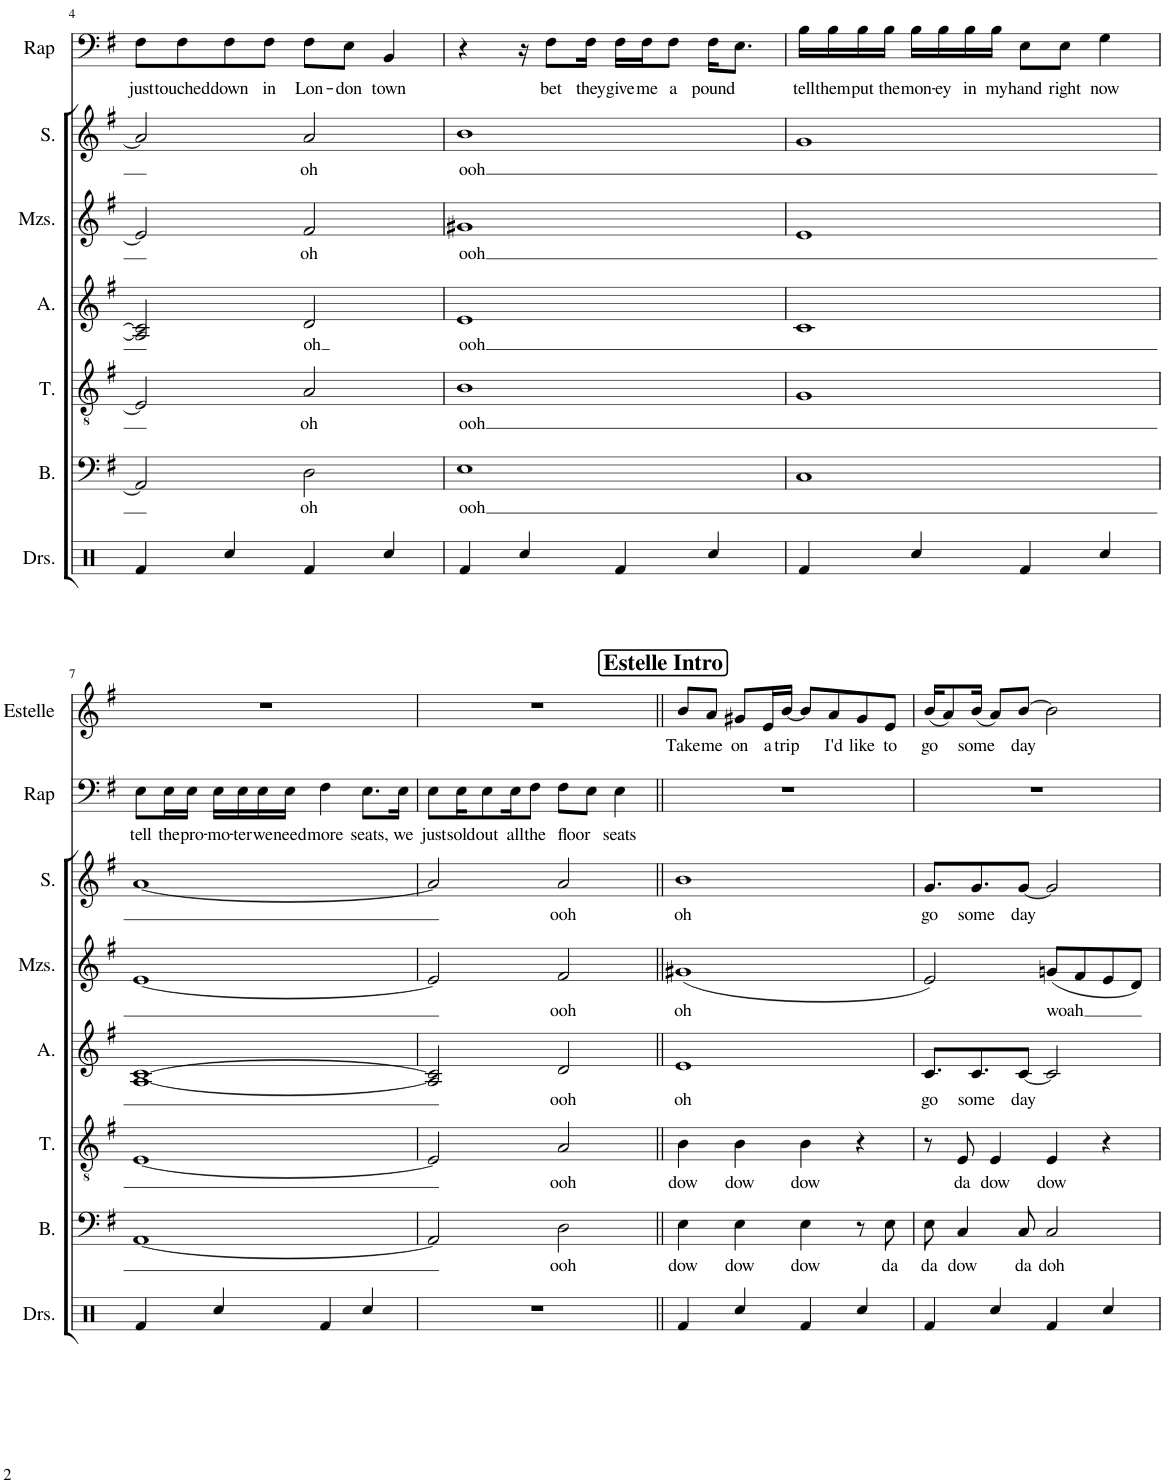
**kern	**text	**kern	**text	**kern	**text	**kern	**text	**kern	**text	**kern	**text	**kern	**text
*part7	*part7	*part6	*part6	*part5	*part5	*part4	*part4	*part3	*part3	*part2	*part2	*part1	*part1
*staff7	*staff7	*staff6	*staff6	*staff5	*staff5	*staff4	*staff4	*staff3	*staff3	*staff2	*staff2	*staff1	*staff1
*I"Bass	*	*I"Tenor	*	*I"Alto	*	*I"Mezzo-soprano	*	*I"Soprano	*	*I"Rap	*	*I"Estelle	*
*I'B.	*	*I'T.	*	*I'A.	*	*I'Mzs.	*	*I'S.	*	*I'Rap	*	*I'Estelle	*
!!LO:PB:g=z
*clefF4	*	*clefGv2	*	*clefG2	*	*clefG2	*	*clefG2	*	*clefF4	*	*clefG2	*
*k[f#]	*	*k[f#]	*	*k[f#]	*	*k[f#]	*	*k[f#]	*	*k[f#]	*	*k[f#]	*
*M4/4	*	*M4/4	*	*M4/4	*	*M4/4	*	*M4/4	*	*M4/4	*	*M4/4	*
=4	=4	=4	=4	=4	=4	=4	=4	=4	=4	=4	=4	=4	=4
!	!	!	!	!	!	!	!	!	!	!	!LO:LY:b	!	!
2AA/]	.	2E/]	.	2A/] 2c/]	.	2e/]	.	2a/]	.	8F#\L	just	1r	.
!	!	!	!	!	!	!	!	!	!	!	!LO:LY:b	!	!
.	.	.	.	.	.	.	.	.	.	8F#\	touched	.	.
!	!	!	!	!	!	!	!	!	!	!	!LO:LY:b	!	!
.	.	.	.	.	.	.	.	.	.	8F#\	down	.	.
!	!	!	!	!	!	!	!	!	!	!	!LO:LY:b	!	!
.	.	.	.	.	.	.	.	.	.	8F#\J	in	.	.
!	!LO:LY:b	!	!LO:LY:b	!	!LO:LY:b	!	!LO:LY:b	!	!LO:LY:b	!	!LO:LY:b	!	!
2D\	oh	2A/	oh	2d/	oh	2f#/	oh	2a/	oh	8F#\L	Lon-	.	.
!	!	!	!	!	!	!	!	!	!	!	!LO:LY:b	!	!
.	.	.	.	.	.	.	.	.	.	8E\J	-don	.	.
!	!	!	!	!	!	!	!	!	!	!	!LO:LY:b	!	!
.	.	.	.	.	.	.	.	.	.	4BB/	town	.	.
=5	=5	=5	=5	=5	=5	=5	=5	=5	=5	=5	=5	=5	=5
!	!LO:LY:b	!	!LO:LY:b	!	!LO:LY:b	!	!LO:LY:b	!	!LO:LY:b	!	!	!	!
1E	ooh	1B	ooh	1e	ooh	1g#X	ooh	1b	ooh	4r	.	1r	.
.	.	.	.	.	.	.	.	.	.	16r	.	.	.
!	!	!	!	!	!	!	!	!	!	!	!LO:LY:b	!	!
.	.	.	.	.	.	.	.	.	.	8F#\L	bet	.	.
!	!	!	!	!	!	!	!	!	!	!	!LO:LY:b	!	!
.	.	.	.	.	.	.	.	.	.	16F#\Jk	they	.	.
!	!	!	!	!	!	!	!	!	!	!	!LO:LY:b	!	!
.	.	.	.	.	.	.	.	.	.	16F#\LL	give	.	.
!	!	!	!	!	!	!	!	!	!	!	!LO:LY:b	!	!
.	.	.	.	.	.	.	.	.	.	16F#\J	me	.	.
!	!	!	!	!	!	!	!	!	!	!	!LO:LY:b	!	!
.	.	.	.	.	.	.	.	.	.	8F#\J	a	.	.
!	!	!	!	!	!	!	!	!	!	!	!LO:LY:b	!	!
.	.	.	.	.	.	.	.	.	.	16F#\KL	pound	.	.
.	.	.	.	.	.	.	.	.	.	8.E\J	.	.	.
=6	=6	=6	=6	=6	=6	=6	=6	=6	=6	=6	=6	=6	=6
!	!	!	!	!	!	!	!	!	!	!	!LO:LY:b	!	!
1C	.	1G	.	1c	.	1e	.	1g	.	16B\LL	tell	1r	.
!	!	!	!	!	!	!	!	!	!	!	!LO:LY:b	!	!
.	.	.	.	.	.	.	.	.	.	16B\	them	.	.
!	!	!	!	!	!	!	!	!	!	!	!LO:LY:b	!	!
.	.	.	.	.	.	.	.	.	.	16B\	put	.	.
!	!	!	!	!	!	!	!	!	!	!	!LO:LY:b	!	!
.	.	.	.	.	.	.	.	.	.	16B\JJ	the	.	.
!	!	!	!	!	!	!	!	!	!	!	!LO:LY:b	!	!
.	.	.	.	.	.	.	.	.	.	16B\LL	mon-	.	.
!	!	!	!	!	!	!	!	!	!	!	!LO:LY:b	!	!
.	.	.	.	.	.	.	.	.	.	16B\	-ey	.	.
!	!	!	!	!	!	!	!	!	!	!	!LO:LY:b	!	!
.	.	.	.	.	.	.	.	.	.	16B\	in	.	.
!	!	!	!	!	!	!	!	!	!	!	!LO:LY:b	!	!
.	.	.	.	.	.	.	.	.	.	16B\JJ	my	.	.
!	!	!	!	!	!	!	!	!	!	!	!LO:LY:b	!	!
.	.	.	.	.	.	.	.	.	.	8E\L	hand	.	.
!	!	!	!	!	!	!	!	!	!	!	!LO:LY:b	!	!
.	.	.	.	.	.	.	.	.	.	8E\J	right	.	.
!	!	!	!	!	!	!	!	!	!	!	!LO:LY:b	!	!
.	.	.	.	.	.	.	.	.	.	4G\	now	.	.
!!LO:LB:g=z
=7	=7	=7	=7	=7	=7	=7	=7	=7	=7	=7	=7	=7	=7
!	!	!	!	!	!	!	!	!	!	!	!LO:LY:b	!	!
[1AA	.	[1E	.	[1A [1c	.	[1e	.	[1a	.	8E\L	tell	1r	.
!	!	!	!	!	!	!	!	!	!	!	!LO:LY:b	!	!
.	.	.	.	.	.	.	.	.	.	16E\L	the	.	.
!	!	!	!	!	!	!	!	!	!	!	!LO:LY:b	!	!
.	.	.	.	.	.	.	.	.	.	16E\JJ	pro-	.	.
!	!	!	!	!	!	!	!	!	!	!	!LO:LY:b	!	!
.	.	.	.	.	.	.	.	.	.	16E\LL	-mo-	.	.
!	!	!	!	!	!	!	!	!	!	!	!LO:LY:b	!	!
.	.	.	.	.	.	.	.	.	.	16E\	-ter	.	.
!	!	!	!	!	!	!	!	!	!	!	!LO:LY:b	!	!
.	.	.	.	.	.	.	.	.	.	16E\	we	.	.
!	!	!	!	!	!	!	!	!	!	!	!LO:LY:b	!	!
.	.	.	.	.	.	.	.	.	.	16E\JJ	need	.	.
!	!	!	!	!	!	!	!	!	!	!	!LO:LY:b	!	!
.	.	.	.	.	.	.	.	.	.	4F#\	more	.	.
!	!	!	!	!	!	!	!	!	!	!	!LO:LY:b	!	!
.	.	.	.	.	.	.	.	.	.	8.E\L	seats,	.	.
!	!	!	!	!	!	!	!	!	!	!	!LO:LY:b	!	!
.	.	.	.	.	.	.	.	.	.	16E\Jk	we	.	.
=8	=8	=8	=8	=8	=8	=8	=8	=8	=8	=8	=8	=8	=8
!	!	!	!	!	!	!	!	!	!	!	!LO:LY:b	!	!
2AA/]	.	2E/]	.	2A/] 2c/]	.	2e/]	.	2a/]	.	8E\L	just	1r	.
!	!	!	!	!	!	!	!	!	!	!	!LO:LY:b	!	!
.	.	.	.	.	.	.	.	.	.	16E\K	sold	.	.
!	!	!	!	!	!	!	!	!	!	!	!LO:LY:b	!	!
.	.	.	.	.	.	.	.	.	.	8E\	out	.	.
!	!	!	!	!	!	!	!	!	!	!	!LO:LY:b	!	!
.	.	.	.	.	.	.	.	.	.	16E\K	all	.	.
!	!	!	!	!	!	!	!	!	!	!	!LO:LY:b	!	!
.	.	.	.	.	.	.	.	.	.	8F#\J	the	.	.
!	!LO:LY:b	!	!LO:LY:b	!	!LO:LY:b	!	!LO:LY:b	!	!LO:LY:b	!	!LO:LY:b	!	!
2D\	ooh	2A/	ooh	2d/	ooh	2f#/	ooh	2a/	ooh	8F#\L	floor	.	.
.	.	.	.	.	.	.	.	.	.	8E\J	.	.	.
!	!	!	!	!	!	!	!	!	!	!	!LO:LY:b	!	!
.	.	.	.	.	.	.	.	.	.	4E\	seats	.	.
!!LO:REH:place=s1:a:B:cj:fs=14:t=Estelle Intro
=9||	=9||	=9||	=9||	=9||	=9||	=9||	=9||	=9||	=9||	=9||	=9||	=9||	=9||
!	!LO:LY:b	!	!LO:LY:b	!	!LO:LY:b	!	!LO:LY:b	!	!LO:LY:b	!	!	!	!LO:LY:b
4E\	dow	4B\	dow	1e	oh	(1g#X	oh	1b	oh	1r	.	8b/L	Take
!	!	!	!	!	!	!	!	!	!	!	!	!	!LO:LY:b
.	.	.	.	.	.	.	.	.	.	.	.	8a/J	me
!	!LO:LY:b	!	!LO:LY:b	!	!	!	!	!	!	!	!	!	!LO:LY:b
4E\	dow	4B\	dow	.	.	.	.	.	.	.	.	8g#X/L	on
!	!	!	!	!	!	!	!	!	!	!	!	!	!LO:LY:b
.	.	.	.	.	.	.	.	.	.	.	.	16e/L	a
!	!	!	!	!	!	!	!	!	!	!	!	!	!LO:LY:b
.	.	.	.	.	.	.	.	.	.	.	.	[16b/JJ	trip
!	!LO:LY:b	!	!LO:LY:b	!	!	!	!	!	!	!	!	!	!
4E\	dow	4B\	dow	.	.	.	.	.	.	.	.	8b/L]	.
!	!	!	!	!	!	!	!	!	!	!	!	!	!LO:LY:b
.	.	.	.	.	.	.	.	.	.	.	.	8a/	I'd
!	!	!	!	!	!	!	!	!	!	!	!	!	!LO:LY:b
8r	.	4r	.	.	.	.	.	.	.	.	.	8g#/	like
!	!LO:LY:b	!	!	!	!	!	!	!	!	!	!	!	!LO:LY:b
8E\	da	.	.	.	.	.	.	.	.	.	.	8e/J	to
=10	=10	=10	=10	=10	=10	=10	=10	=10	=10	=10	=10	=10	=10
!	!LO:LY:b	!	!	!	!LO:LY:b	!	!	!	!LO:LY:b	!	!	!	!LO:LY:b
8E\	da	8r	.	8.c/L	go	2e/)	.	8.g/L	go	1r	.	(16b/KL	go
.	.	.	.	.	.	.	.	.	.	.	.	8a/)	.
!	!LO:LY:b	!	!LO:LY:b	!	!	!	!	!	!	!	!	!	!
4C/	dow	8E/	da	.	.	.	.	.	.	.	.	.	.
!	!	!	!	!	!LO:LY:b	!	!	!	!LO:LY:b	!	!	!	!LO:LY:b
.	.	.	.	8.c/	some	.	.	8.g/	some	.	.	(16b/Jk	some
!	!	!	!LO:LY:b	!	!	!	!	!	!	!	!	!	!
.	.	4E/	dow	.	.	.	.	.	.	.	.	8a/L)	.
!	!LO:LY:b	!	!	!	!LO:LY:b	!	!	!	!LO:LY:b	!	!	!	!LO:LY:b
8C/	da	.	.	[8c/J	day	.	.	[8g/J	day	.	.	[8b/J	day
!	!LO:LY:b	!	!LO:LY:b	!	!	!	!LO:LY:b	!	!	!	!	!	!
2C/	doh	4E/	dow	2c/]	.	(8gn/L	woah	2g/]	.	.	.	2b\]	.
.	.	.	.	.	.	8f#/	.	.	.	.	.	.	.
.	.	4r	.	.	.	8e/	.	.	.	.	.	.	.
.	.	.	.	.	.	8d/J)	.	.	.	.	.	.	.
=	=	=	=	=	=	=	=	=	=	=	=	=	=
*-	*-	*-	*-	*-	*-	*-	*-	*-	*-	*-	*-	*-	*-
